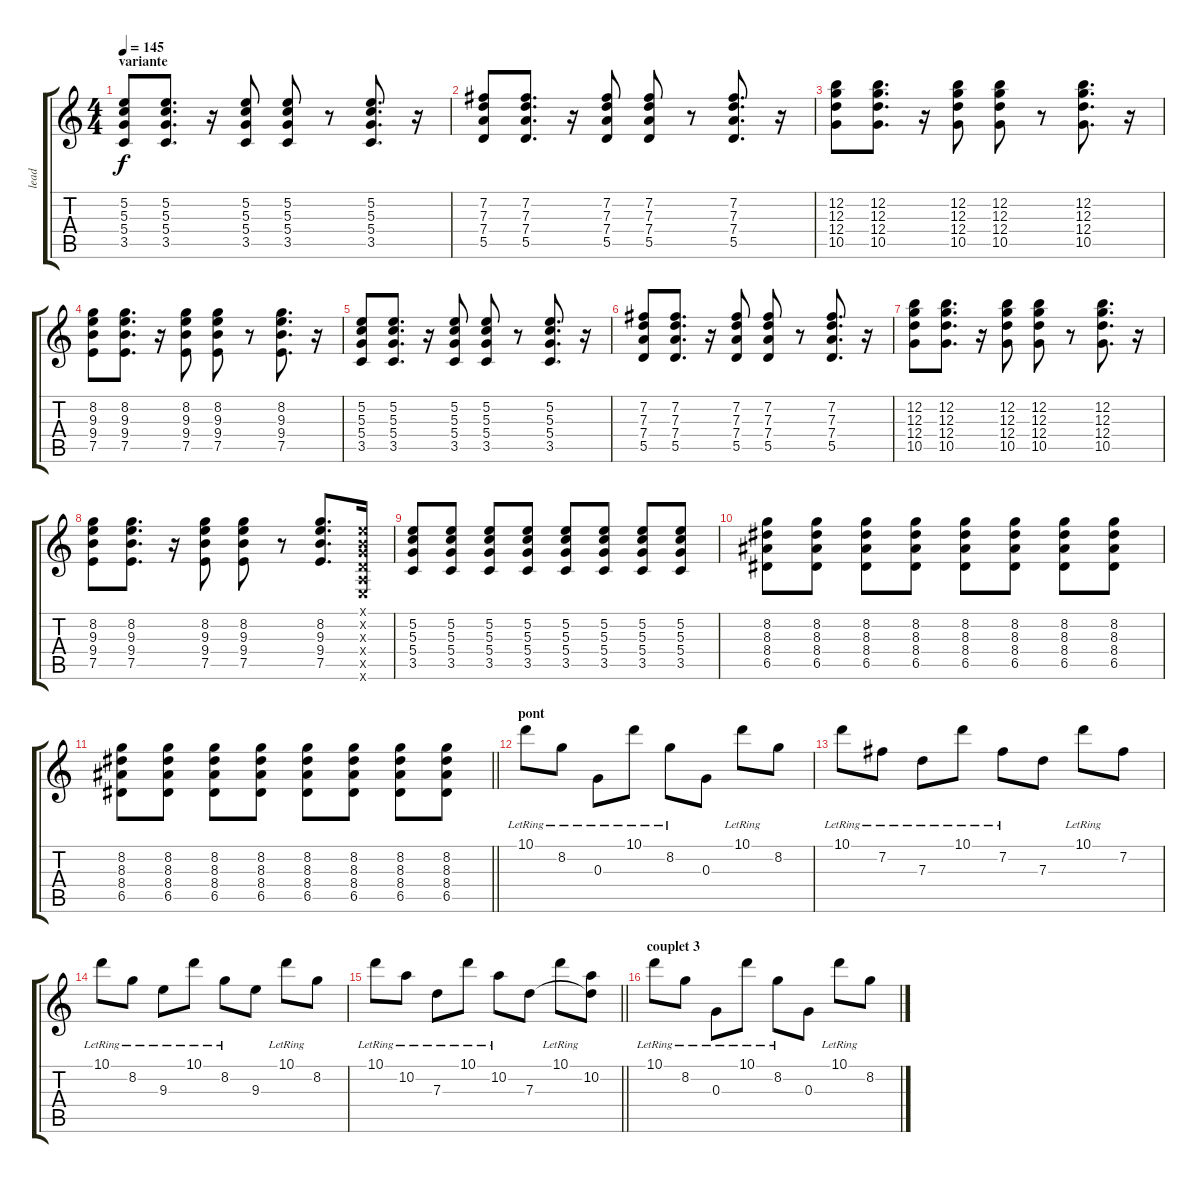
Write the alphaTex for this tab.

\track ("lead" "lead") {instrument overdrivenguitar}
\staff {score tabs}
\tuning (E4 B3 G3 D3 A2 E2) {hide}
\ts (4 4)
\section ("" "variante")
\tempo 145
\clef g2
\ks c
(5.2 5.3 5.4 3.5).8{dy f} (5.2 5.3 5.4 3.5).8{d} r.16 (5.2 5.3 5.4 3.5).8 (5.2 5.3 5.4 3.5).8 r.8 (5.2 5.3 5.4 3.5).8{d} r.16 |
(7.2 7.3 7.4 5.5).8 (7.2 7.3 7.4 5.5).8{d} r.16 (7.2 7.3 7.4 5.5).8 (7.2 7.3 7.4 5.5).8 r.8 (7.2 7.3 7.4 5.5).8{d} r.16 |
(12.2 12.3 12.4 10.5).8 (12.2 12.3 12.4 10.5).8{d} r.16 (12.2 12.3 12.4 10.5).8 (12.2 12.3 12.4 10.5).8 r.8 (12.2 12.3 12.4 10.5).8{d} r.16 |
(8.2 9.3 9.4 7.5).8 (8.2 9.3 9.4 7.5).8{d} r.16 (8.2 9.3 9.4 7.5).8 (8.2 9.3 9.4 7.5).8 r.8 (8.2 9.3 9.4 7.5).8{d} r.16 |
(5.2 5.3 5.4 3.5).8 (5.2 5.3 5.4 3.5).8{d} r.16 (5.2 5.3 5.4 3.5).8 (5.2 5.3 5.4 3.5).8 r.8 (5.2 5.3 5.4 3.5).8{d} r.16 |
(7.2 7.3 7.4 5.5).8 (7.2 7.3 7.4 5.5).8{d} r.16 (7.2 7.3 7.4 5.5).8 (7.2 7.3 7.4 5.5).8 r.8 (7.2 7.3 7.4 5.5).8{d} r.16 |
(12.2 12.3 12.4 10.5).8 (12.2 12.3 12.4 10.5).8{d} r.16 (12.2 12.3 12.4 10.5).8 (12.2 12.3 12.4 10.5).8 r.8 (12.2 12.3 12.4 10.5).8{d} r.16 |
(8.2 9.3 9.4 7.5).8 (8.2 9.3 9.4 7.5).8{d} r.16 (8.2 9.3 9.4 7.5).8 (8.2 9.3 9.4 7.5).8 r.8 (8.2 9.3 9.4 7.5).8{d} (0.1{x} 0.2{x} 0.3{x} 0.4{x} 0.5{x} 0.6{x}).16 |
(5.2 5.3 5.4 3.5).8 (5.2 5.3 5.4 3.5).8 (5.2 5.3 5.4 3.5).8 (5.2 5.3 5.4 3.5).8 (5.2 5.3 5.4 3.5).8 (5.2 5.3 5.4 3.5).8 (5.2 5.3 5.4 3.5).8 (5.2 5.3 5.4 3.5).8 |
(8.2 8.3 8.4 6.5).8 (8.2 8.3 8.4 6.5).8 (8.2 8.3 8.4 6.5).8 (8.2 8.3 8.4 6.5).8 (8.2 8.3 8.4 6.5).8 (8.2 8.3 8.4 6.5).8 (8.2 8.3 8.4 6.5).8 (8.2 8.3 8.4 6.5).8 |
\barLineRight lightlight
(8.2 8.3 8.4 6.5).8 (8.2 8.3 8.4 6.5).8 (8.2 8.3 8.4 6.5).8 (8.2 8.3 8.4 6.5).8 (8.2 8.3 8.4 6.5).8 (8.2 8.3 8.4 6.5).8 (8.2 8.3 8.4 6.5).8 (8.2 8.3 8.4 6.5).8 |
\section ("" "pont")
10.1{lr}.8 8.2{lr}.8 0.3{lr}.8 10.1{lr}.8 8.2{lr}.8 0.3.8 10.1{lr}.8 8.2.8 |
10.1{lr}.8 7.2{lr}.8 7.3{lr}.8 10.1{lr}.8 7.2{lr}.8 7.3.8 10.1{lr}.8 7.2.8 |
10.1{lr}.8 8.2{lr}.8 9.3{lr}.8 10.1{lr}.8 8.2{lr}.8 9.3.8 10.1{lr}.8 8.2.8 |
\barLineRight lightlight
10.1{lr}.8 10.2{lr}.8 7.3{lr}.8 10.1{lr}.8 10.2{lr}.8 7.3.8 10.1{lr}.8 (10.2 7.3{t}).8 |
\section ("" "couplet 3")
10.1{lr}.8 8.2{lr}.8 0.3{lr}.8 10.1{lr}.8 8.2{lr}.8 0.3.8 10.1{lr}.8 8.2.8
